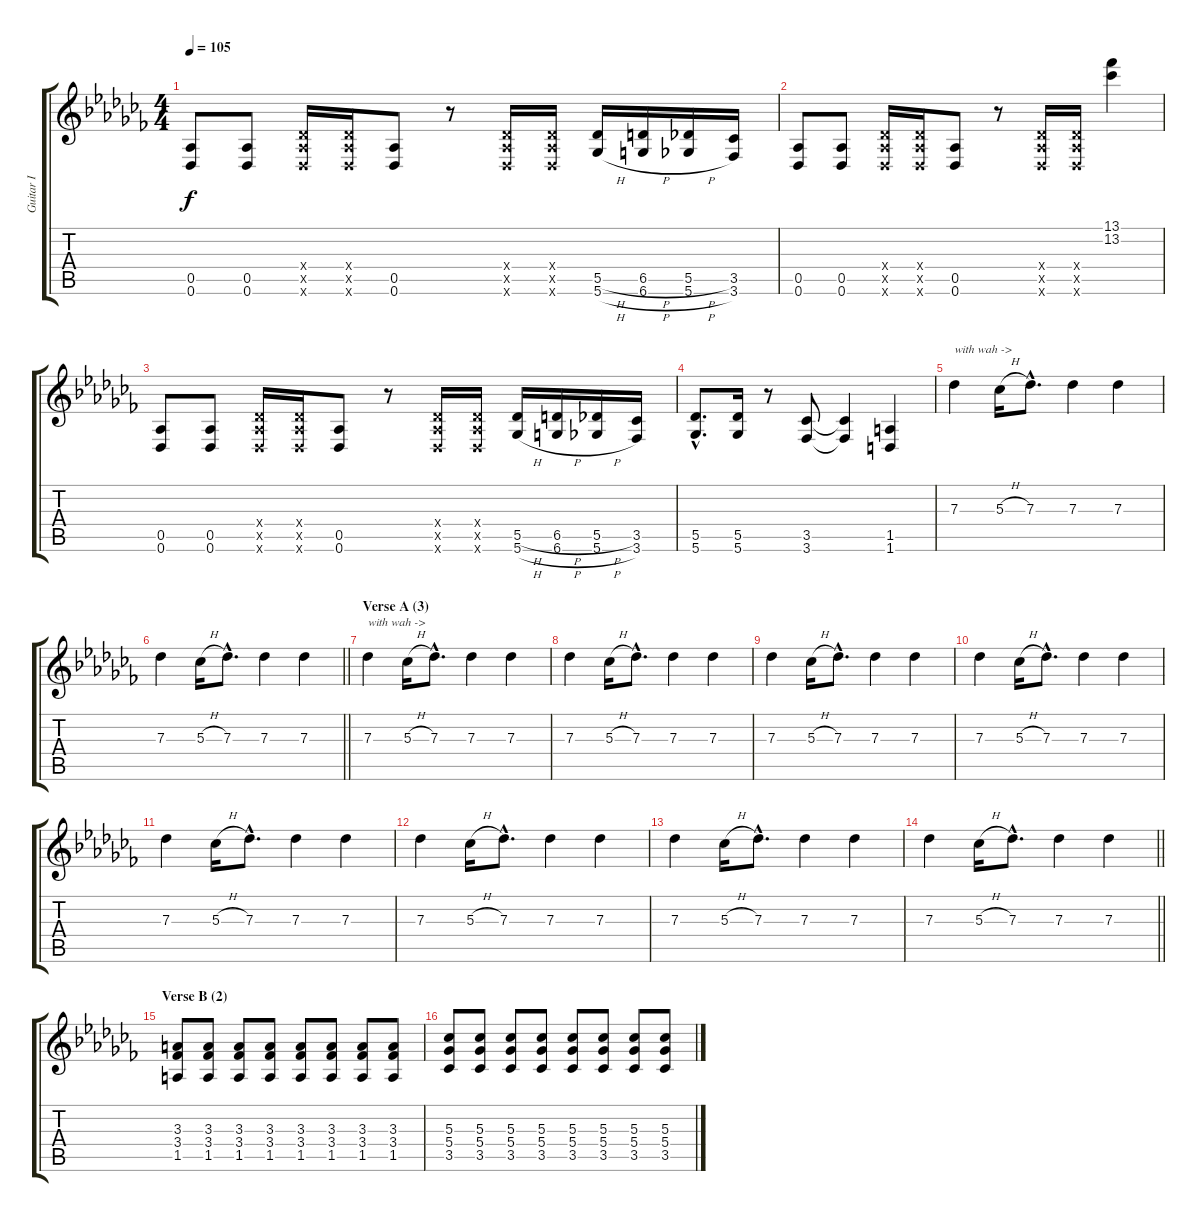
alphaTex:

\track ("Guitar I" "Guitar I") {instrument distortionguitar}
\staff {score tabs}
\tuning (Eb4 Bb3 Gb3 Db3 Ab2 Db2) {hide}
\ts (4 4)
\tempo 105
\clef g2
\ks abminor
(0.5 0.6).8{dy f} (0.5 0.6).8 (0.4{x} 0.5{x} 0.6{x}).16 (0.4{x} 0.5{x} 0.6{x}).16 (0.5 0.6).8 r.8 (0.4{x} 0.5{x} 0.6{x}).16 (0.4{x} 0.5{x} 0.6{x}).16 (5.5{h} 5.6{h}).16 (6.5{h} 6.6{h}).16 (5.5{h} 5.6{h}).16 (3.5 3.6).16 |
(0.5 0.6).8 (0.5 0.6).8 (0.4{x} 0.5{x} 0.6{x}).16 (0.4{x} 0.5{x} 0.6{x}).16 (0.5 0.6).8 r.8 (0.4{x} 0.5{x} 0.6{x}).16 (0.4{x} 0.5{x} 0.6{x}).16 (13.1 13.2).4 |
(0.5 0.6).8 (0.5 0.6).8 (0.4{x} 0.5{x} 0.6{x}).16 (0.4{x} 0.5{x} 0.6{x}).16 (0.5 0.6).8 r.8 (0.4{x} 0.5{x} 0.6{x}).16 (0.4{x} 0.5{x} 0.6{x}).16 (5.5{h} 5.6{h}).16 (6.5{h} 6.6{h}).16 (5.5{h} 5.6{h}).16 (3.5 3.6).16 |
(5.5{hac} 5.6{hac}).8{d} (5.5 5.6).16 r.8 (3.5 3.6).8 (3.5{t} 3.6{t}).4 (1.5 1.6).4 |
7.3.4{txt "with wah ->"} 5.3{h}.16 7.3{hac}.8{d} 7.3.4 7.3.4 |
\barLineRight lightlight
7.3.4 5.3{h}.16 7.3{hac}.8{d} 7.3.4 7.3.4 |
\section ("" "Verse A (3)")
7.3.4{txt "with wah ->"} 5.3{h}.16 7.3{hac}.8{d} 7.3.4 7.3.4 |
7.3.4 5.3{h}.16 7.3{hac}.8{d} 7.3.4 7.3.4 |
7.3.4 5.3{h}.16 7.3{hac}.8{d} 7.3.4 7.3.4 |
7.3.4 5.3{h}.16 7.3{hac}.8{d} 7.3.4 7.3.4 |
7.3.4 5.3{h}.16 7.3{hac}.8{d} 7.3.4 7.3.4 |
7.3.4 5.3{h}.16 7.3{hac}.8{d} 7.3.4 7.3.4 |
7.3.4 5.3{h}.16 7.3{hac}.8{d} 7.3.4 7.3.4 |
\barLineRight lightlight
7.3.4 5.3{h}.16 7.3{hac}.8{d} 7.3.4 7.3.4 |
\section ("" "Verse B (2)")
(3.3 3.4 1.5).8 (3.3 3.4 1.5).8 (3.3 3.4 1.5).8 (3.3 3.4 1.5).8 (3.3 3.4 1.5).8 (3.3 3.4 1.5).8 (3.3 3.4 1.5).8 (3.3 3.4 1.5).8 |
(5.3 5.4 3.5).8 (5.3 5.4 3.5).8 (5.3 5.4 3.5).8 (5.3 5.4 3.5).8 (5.3 5.4 3.5).8 (5.3 5.4 3.5).8 (5.3 5.4 3.5).8 (5.3 5.4 3.5).8
